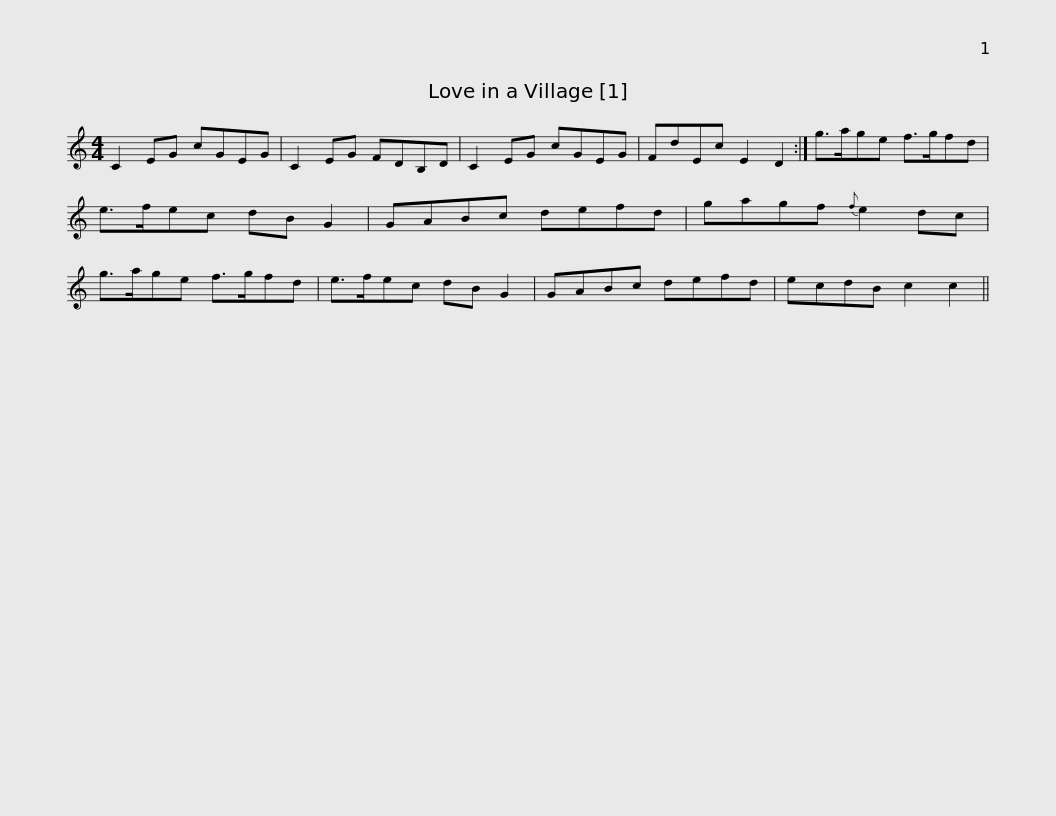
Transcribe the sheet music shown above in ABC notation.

X:1
L:1/8
M:4/4
I:linebreak $
K:C
V:1 treble
V:1
 C2 EG cGEG | C2 EG FDB,D | C2 EG cGEG | FdEc E2 D2 :| g>age f>gfd | %5
 e>fec dB G2 |$ GABc defd | gagf{f} e2 dc | g>age f>gfd | e>fec dB G2 | %10
 GABc defd | ecdB c2 c2 || %12
